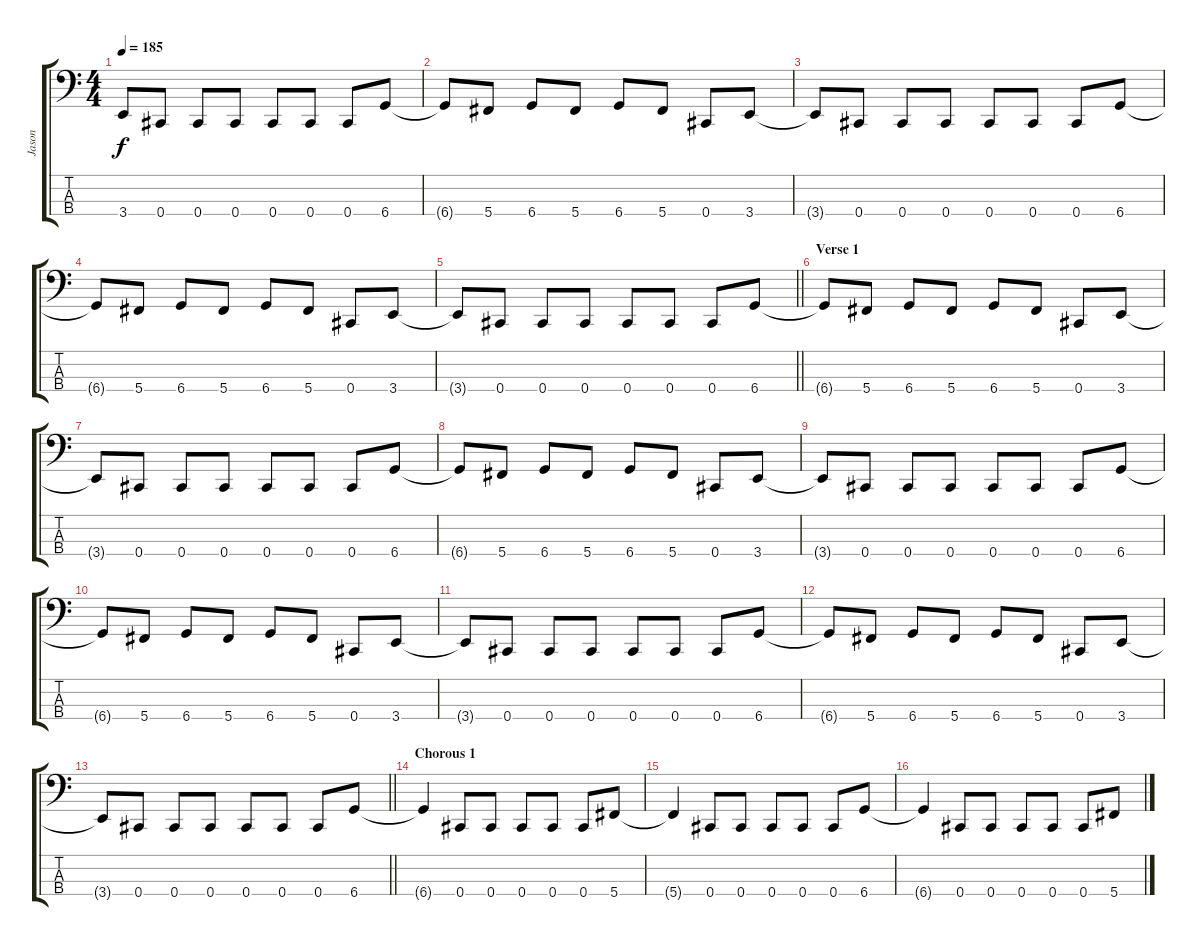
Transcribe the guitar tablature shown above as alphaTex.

\track ("Jason" "Jason") {instrument electricbassfinger}
\staff {score tabs}
\tuning (E2 B1 Gb1 Db1) {hide}
\ts (4 4)
\tempo 185
\clef f4
\ks c
3.4{t}.8{dy f} 0.4.8 0.4.8 0.4.8 0.4.8 0.4.8 0.4.8 6.4.8 |
6.4{t}.8 5.4.8 6.4.8 5.4.8 6.4.8 5.4.8 0.4.8 3.4.8 |
3.4{t}.8 0.4.8 0.4.8 0.4.8 0.4.8 0.4.8 0.4.8 6.4.8 |
6.4{t}.8 5.4.8 6.4.8 5.4.8 6.4.8 5.4.8 0.4.8 3.4.8 |
\barLineRight lightlight
3.4{t}.8 0.4.8 0.4.8 0.4.8 0.4.8 0.4.8 0.4.8 6.4.8 |
\section ("" "Verse 1")
6.4{t}.8 5.4.8 6.4.8 5.4.8 6.4.8 5.4.8 0.4.8 3.4.8 |
3.4{t}.8 0.4.8 0.4.8 0.4.8 0.4.8 0.4.8 0.4.8 6.4.8 |
6.4{t}.8 5.4.8 6.4.8 5.4.8 6.4.8 5.4.8 0.4.8 3.4.8 |
3.4{t}.8 0.4.8 0.4.8 0.4.8 0.4.8 0.4.8 0.4.8 6.4.8 |
6.4{t}.8 5.4.8 6.4.8 5.4.8 6.4.8 5.4.8 0.4.8 3.4.8 |
3.4{t}.8 0.4.8 0.4.8 0.4.8 0.4.8 0.4.8 0.4.8 6.4.8 |
6.4{t}.8 5.4.8 6.4.8 5.4.8 6.4.8 5.4.8 0.4.8 3.4.8 |
\barLineRight lightlight
3.4{t}.8 0.4.8 0.4.8 0.4.8 0.4.8 0.4.8 0.4.8 6.4.8 |
\section ("" "Chorous 1")
6.4{t}.4 0.4.8 0.4.8 0.4.8 0.4.8 0.4.8 5.4.8 |
5.4{t}.4 0.4.8 0.4.8 0.4.8 0.4.8 0.4.8 6.4.8 |
6.4{t}.4 0.4.8 0.4.8 0.4.8 0.4.8 0.4.8 5.4.8
